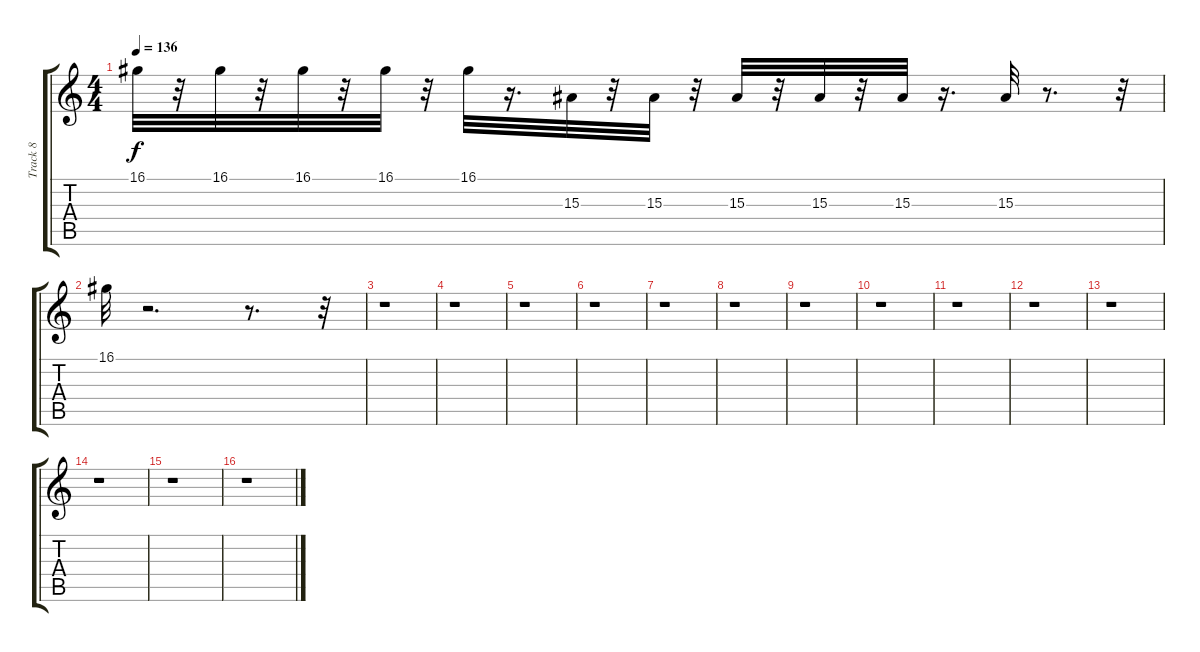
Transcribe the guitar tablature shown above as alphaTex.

\track ("Track 8" "Track 8") {instrument woodblock}
\staff {score tabs}
\tuning (E4 B3 G3 D3 A2 E2) {hide}
\ts (4 4)
\tempo 136
\clef g2
\ks c
16.1.32{dy f} r.32 16.1.32 r.32 16.1.32 r.32 16.1.32 r.32 16.1.32 r.16{d} 15.3.32 r.32 15.3.32 r.32 15.3.32 r.32 15.3.32 r.32 15.3.32 r.16{d} 15.3.32 r.8{d} r.32 |
16.1.32 r.2{d} r.8{d} r.32 |
r.1 |
r.1 |
r.1 |
r.1 |
r.1 |
r.1 |
r.1 |
r.1 |
r.1 |
r.1 |
r.1 |
r.1 |
r.1 |
r.1
